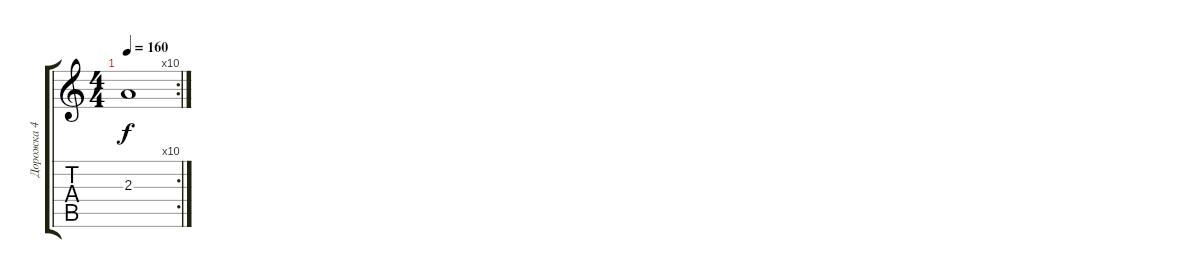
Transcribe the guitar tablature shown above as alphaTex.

\track ("Дорожка 4" "Дорожка 4") {instrument acousticguitarsteel}
\staff {score tabs}
\tuning (E4 B3 G3 D3 A2 E2) {hide}
\rc 10
\ts (4 4)
\tempo 160
\clef g2
\ks c
2.3{t}.1{dy f}
